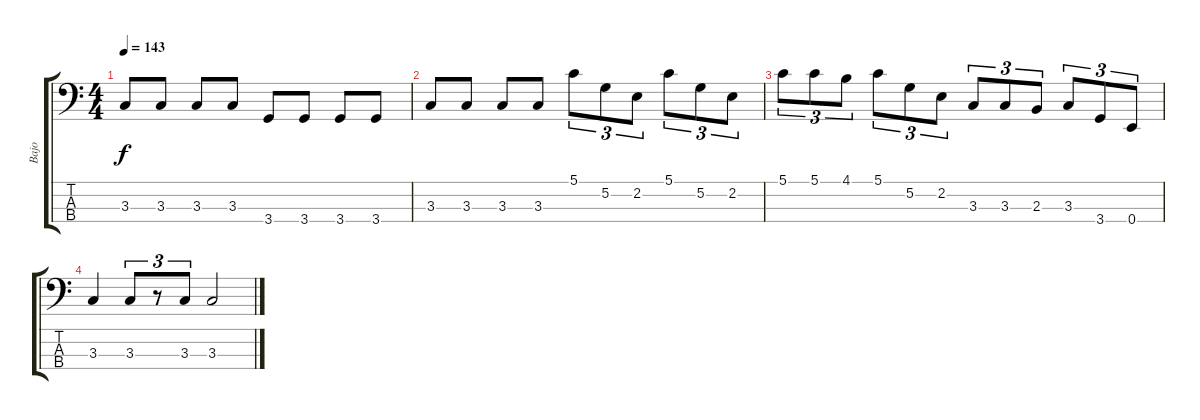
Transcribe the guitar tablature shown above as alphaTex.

\track ("Bajo" "Bajo") {instrument electricbasspick}
\staff {score tabs}
\tuning (G2 D2 A1 E1) {hide}
\ts (4 4)
\tempo 143
\clef f4
\ks c
3.3.8{dy f} 3.3.8 3.3.8 3.3.8 3.4.8 3.4.8 3.4.8 3.4.8 |
3.3.8 3.3.8 3.3.8 3.3.8 5.1.8{tu (3 2)} 5.2.8{tu (3 2)} 2.2.8{tu (3 2)} 5.1.8{tu (3 2)} 5.2.8{tu (3 2)} 2.2.8{tu (3 2)} |
5.1.8{tu (3 2)} 5.1.8{tu (3 2)} 4.1.8{tu (3 2)} 5.1.8{tu (3 2)} 5.2.8{tu (3 2)} 2.2.8{tu (3 2)} 3.3.8{tu (3 2)} 3.3.8{tu (3 2)} 2.3.8{tu (3 2)} 3.3.8{tu (3 2)} 3.4.8{tu (3 2)} 0.4.8{tu (3 2)} |
3.3.4 3.3.8{tu (3 2)} r.8{tu (3 2)} 3.3.8{tu (3 2)} 3.3.2
